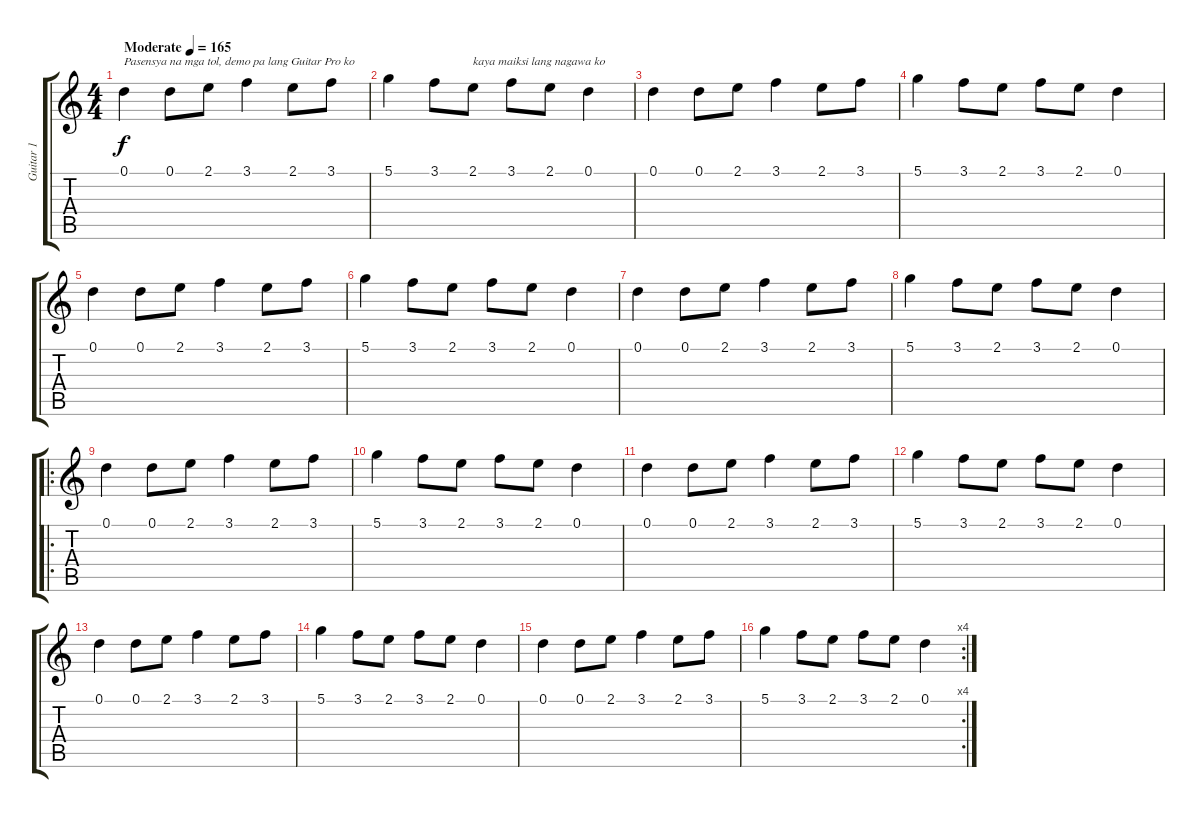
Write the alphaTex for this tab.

\track ("Guitar 1" "Guitar 1") {instrument distortionguitar}
\staff {score tabs}
\tuning (D4 A3 F3 C3 G2 C2) {hide}
\ts (4 4)
\tempo (165 "Moderate")
\clef g2
\ks c
0.1.4{txt "Pasensya na mga tol, demo pa lang Guitar Pro ko" dy f instrument distortionguitar} 0.1.8 2.1.8 3.1.4 2.1.8 3.1.8 |
5.1.4 3.1.8 2.1.8{txt "kaya maiksi lang nagawa ko"} 3.1.8 2.1.8 0.1.4 |
0.1.4 0.1.8 2.1.8 3.1.4 2.1.8 3.1.8 |
5.1.4 3.1.8 2.1.8 3.1.8 2.1.8 0.1.4 |
0.1.4 0.1.8 2.1.8 3.1.4 2.1.8 3.1.8 |
5.1.4 3.1.8 2.1.8 3.1.8 2.1.8 0.1.4 |
0.1.4 0.1.8 2.1.8 3.1.4 2.1.8 3.1.8 |
5.1.4 3.1.8 2.1.8 3.1.8 2.1.8 0.1.4 |
\ro
0.1.4 0.1.8 2.1.8 3.1.4 2.1.8 3.1.8 |
5.1.4 3.1.8 2.1.8 3.1.8 2.1.8 0.1.4 |
0.1.4 0.1.8 2.1.8 3.1.4 2.1.8 3.1.8 |
5.1.4 3.1.8 2.1.8 3.1.8 2.1.8 0.1.4 |
0.1.4 0.1.8 2.1.8 3.1.4 2.1.8 3.1.8 |
5.1.4 3.1.8 2.1.8 3.1.8 2.1.8 0.1.4 |
0.1.4 0.1.8 2.1.8 3.1.4 2.1.8 3.1.8 |
\rc 4
5.1.4 3.1.8 2.1.8 3.1.8 2.1.8 0.1.4
